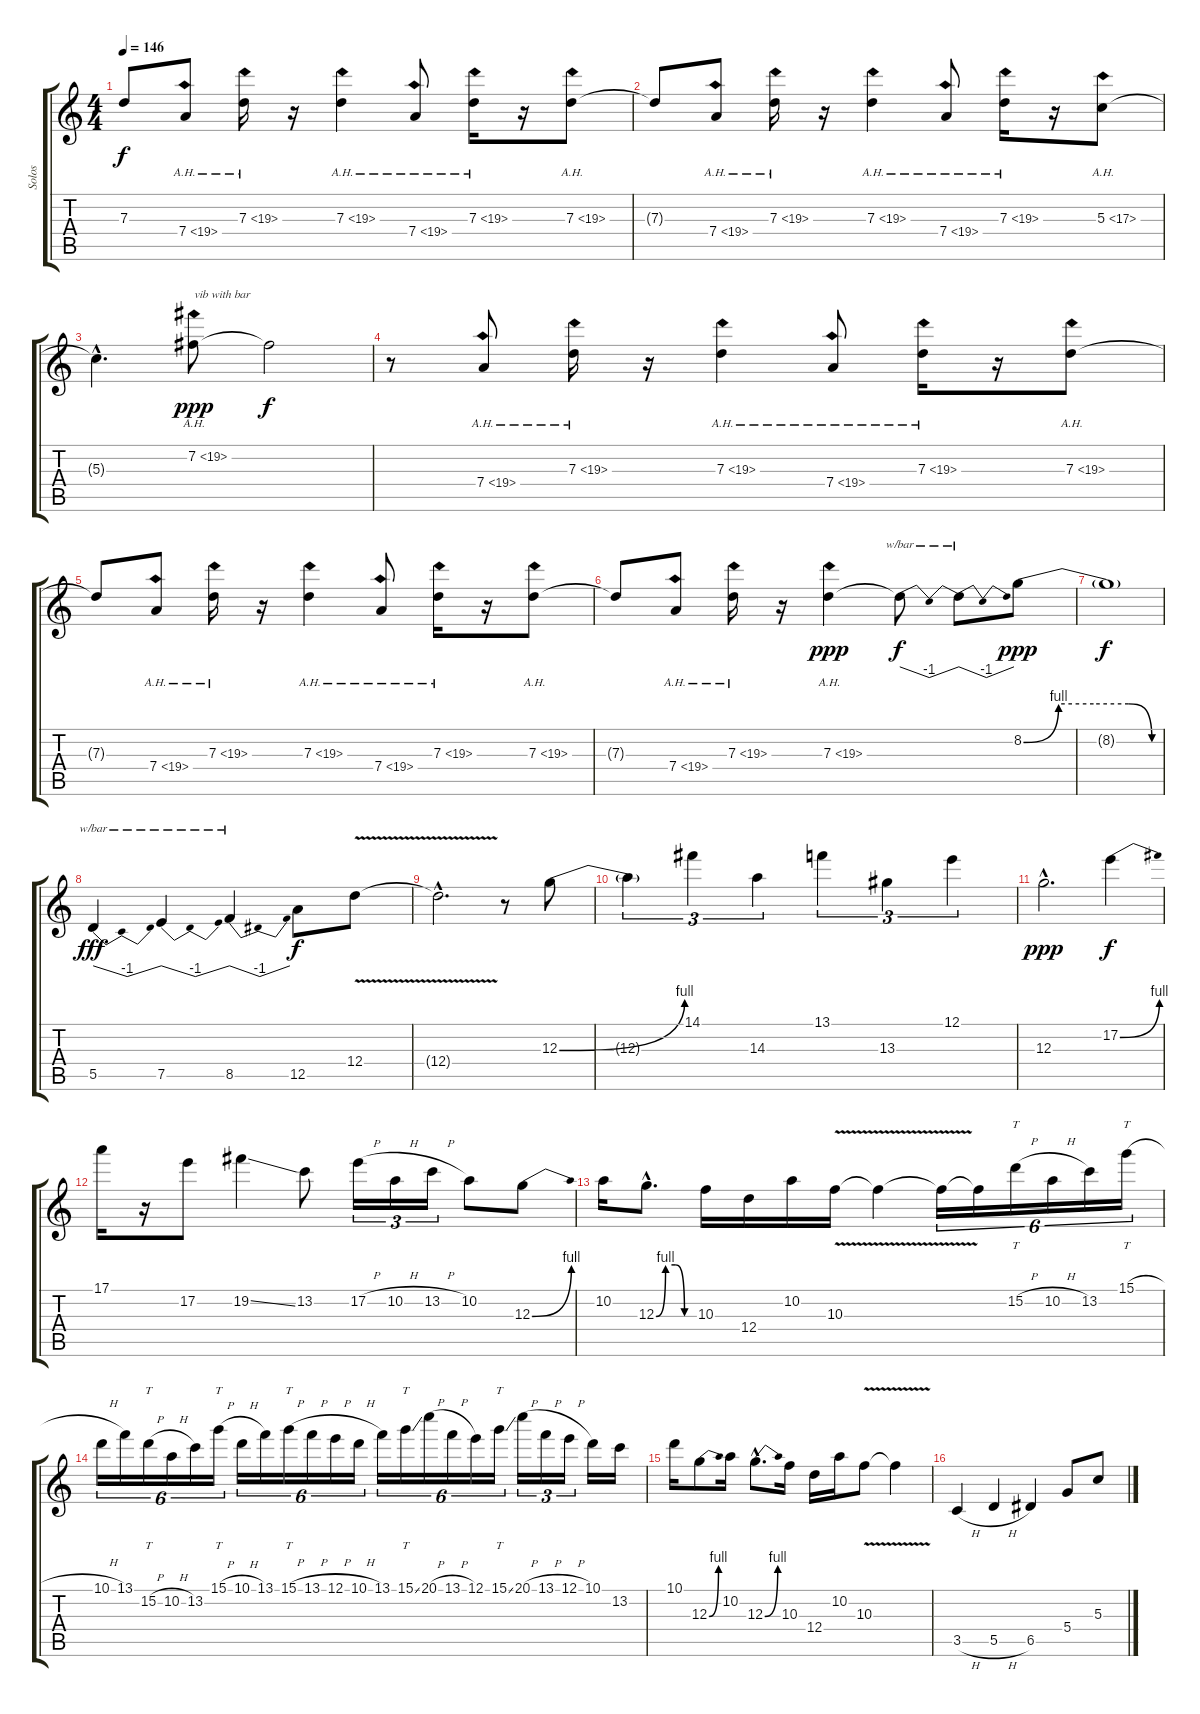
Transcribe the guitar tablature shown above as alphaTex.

\track ("Solos" "Solos") {instrument distortionguitar}
\staff {score tabs}
\tuning (E4 B3 G3 D3 A2 E2) {hide}
\ts (4 4)
\tempo 146
\clef g2
\ks c
7.3{t}.8{dy f} 7.4{ah 12}.8 7.3{ah 12}.16 r.16 7.3{ah 12}.4 7.4{ah 12}.8 7.3{ah 12}.16 r.16 7.3{ah 12}.8 |
7.3{t}.8 7.4{ah 12}.8 7.3{ah 12}.16 r.16 7.3{ah 12}.4 7.4{ah 12}.8 7.3{ah 12}.16 r.16 5.3{ah 12}.8 |
5.3{hac t}.4{d} 7.2{ah 12}.8{txt "vib with bar" dy ppp} 7.2{t}.2{dy f} |
r.8 7.4{ah 12}.8 7.3{ah 12}.16 r.16 7.3{ah 12}.4 7.4{ah 12}.8 7.3{ah 12}.16 r.16 7.3{ah 12}.8 |
7.3{t}.8 7.4{ah 12}.8 7.3{ah 12}.16 r.16 7.3{ah 12}.4 7.4{ah 12}.8 7.3{ah 12}.16 r.16 7.3{ah 12}.8 |
7.3{t}.8 7.4{ah 12}.8 7.3{ah 12}.16 r.16 7.3{ah 12}.4{dy ppp} 7.3{t}.8{tbe (dip default 0 0 30 -4 60 0) dy f} 7.3{t}.8{tbe (dip default 0 0 30 -4 60 0)} 8.2{be (custom 0 0 15 4 30 4 45 4 55 0 60 0)}.8{dy ppp} |
8.2{t}.1{dy f} |
5.5.4{tbe (dip default 0 0 30 -4 60 0) dy fff} 7.5.4{tbe (dip default 0 0 30 -4 60 0)} 8.5.4{tbe (dip default 0 0 30 -4 60 0)} 12.5.8{dy f} 12.4{v}.8 |
12.4{hac t}.2{d} r.8 12.3{be (bend 0 0 60 4)}.8 |
12.3{t}.4{tu (3 2)} 14.1.4{tu (3 2)} 14.3.4{tu (3 2)} 13.1.4{tu (3 2)} 13.3.4{tu (3 2)} 12.1.4{tu (3 2)} |
12.3{hac}.2{d dy ppp} 17.2{be (bend 0 0 60 4)}.4{dy f} |
17.1.16 r.16 17.2.8 19.2{ss}.4 13.2.8 17.2{h}.16{tu (3 2)} 10.2{h}.16{tu (3 2)} 13.2{h}.16{tu (3 2)} 10.2.8 12.3{be (bend 0 0 60 4)}.8 |
10.2.16 12.3{be (custom 0 0 15 4 30 4 45 0 60 0) hac}.8{d} 10.3.16 12.4.16 10.2.16 10.3{v}.16 10.3{v t}.4 10.3{t}.16{tu (6 4)} 10.3{t}.16{tu (6 4)} 15.2{h}.16{tt tu (6 4)} 10.2{h}.16{tu (6 4)} 13.2.16{tu (6 4)} 15.1{h}.16{tt tu (6 4)} |
10.1{h}.16{tu (6 4)} 13.1.16{tu (6 4)} 15.2{h}.16{tt tu (6 4)} 10.2{h}.16{tu (6 4)} 13.2.16{tu (6 4)} 15.1{h}.16{tt tu (6 4)} 10.1{h}.16{tu (6 4)} 13.1.16{tu (6 4)} 15.1{h}.16{tt tu (6 4)} 13.1{h}.16{tu (6 4)} 12.1{h}.16{tu (6 4)} 10.1{h}.16{tu (6 4)} 13.1.16{tu (6 4)} 15.1{ss}.16{tt tu (6 4)} 20.1{h}.16{tu (6 4)} 13.1{h}.16{tu (6 4)} 12.1.16{tu (6 4)} 15.1{ss}.16{tt tu (6 4)} 20.1{h}.16{tu (3 2)} 13.1{h}.16{tu (3 2)} 12.1{h}.16{tu (3 2)} 10.1.16 13.2.16 |
10.1.16 12.3{be (bend 0 0 60 4)}.8 10.2.16 12.3{be (bend 0 0 60 4) hac}.8{d} 10.3.16 12.4.16 10.2.16 10.3{v}.8 10.3{t}.4 |
3.5{h}.4 5.5{h}.4 6.5.4 5.4.8 5.3.8
